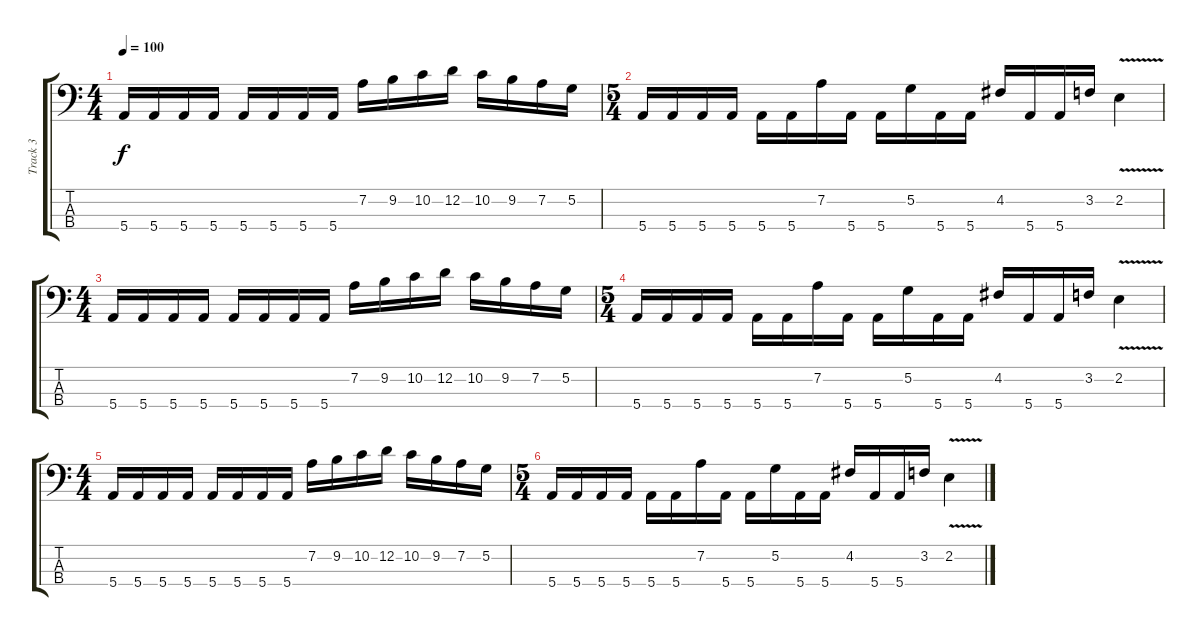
\track ("Track 3" "Track 3") {instrument electricbasspick}
\staff {score tabs}
\tuning (G2 D2 A1 E1) {hide}
\ts (4 4)
\tempo 100
\clef f4
\ks c
5.4.16{dy f} 5.4.16 5.4.16 5.4.16 5.4.16 5.4.16 5.4.16 5.4.16 7.2.16 9.2.16 10.2.16 12.2.16 10.2.16 9.2.16 7.2.16 5.2.16 |
\ts (5 4)
5.4.16 5.4.16 5.4.16 5.4.16 5.4.16 5.4.16 7.2.16 5.4.16 5.4.16 5.2.16 5.4.16 5.4.16 4.2.16 5.4.16 5.4.16 3.2.16 2.2{v}.4 |
\ts (4 4)
5.4.16 5.4.16 5.4.16 5.4.16 5.4.16 5.4.16 5.4.16 5.4.16 7.2.16 9.2.16 10.2.16 12.2.16 10.2.16 9.2.16 7.2.16 5.2.16 |
\ts (5 4)
5.4.16 5.4.16 5.4.16 5.4.16 5.4.16 5.4.16 7.2.16 5.4.16 5.4.16 5.2.16 5.4.16 5.4.16 4.2.16 5.4.16 5.4.16 3.2.16 2.2{v}.4 |
\ts (4 4)
5.4.16 5.4.16 5.4.16 5.4.16 5.4.16 5.4.16 5.4.16 5.4.16 7.2.16 9.2.16 10.2.16 12.2.16 10.2.16 9.2.16 7.2.16 5.2.16 |
\ts (5 4)
5.4.16 5.4.16 5.4.16 5.4.16 5.4.16 5.4.16 7.2.16 5.4.16 5.4.16 5.2.16 5.4.16 5.4.16 4.2.16 5.4.16 5.4.16 3.2.16 2.2{v}.4
